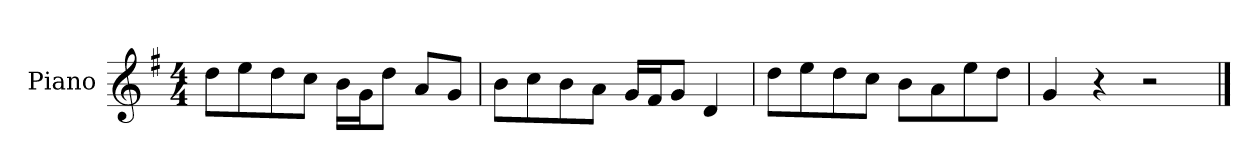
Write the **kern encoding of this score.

**kern
*part1
*staff1
*I"Piano
*I'P-no
*clefG2
*k[f#]
*M4/4
*MM90
=1
8dd\L
8ee\
8dd\
8cc\J
16b\LL
16g\J
8dd\J
8a/L
8g/J
=2
8b\L
8cc\
8b\
8a\J
16g/LL
16f#/J
8g/J
4d/
=3
8dd\L
8ee\
8dd\
8cc\J
8b\L
8a\
8ee\
8dd\J
=4
4g/
4r
2r
==
*-
